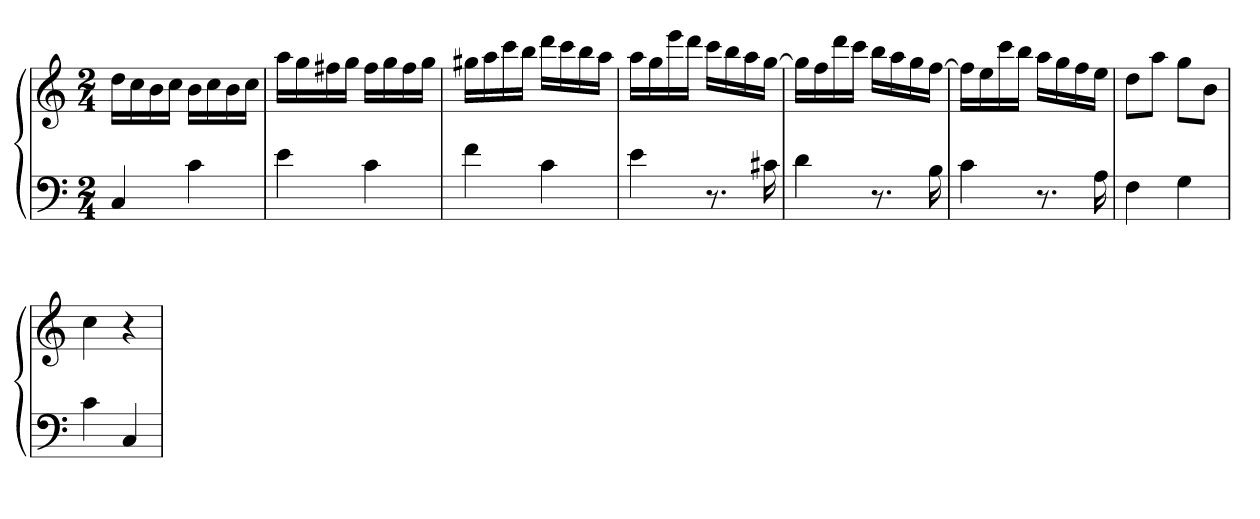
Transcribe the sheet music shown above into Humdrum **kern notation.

**kern	**kern
*part1	*part1
*staff2	*staff1
*M2/4	*M2/4
=	=
4C	16ddLL
.	16cc
.	16b
.	16ccJJ
4c	16bLL
.	16cc
.	16b
.	16ccJJ
=	=
4e	16aaLL
.	16gg
.	16ff#X
.	16ggJJ
4c	16ff#LL
.	16gg
.	16ff#
.	16ggJJ
=	=
4f	16gg#XLL
.	16aa
.	16ccc
.	16bbJJ
4c	16dddLL
.	16ccc
.	16bb
.	16aaJJ
=	=
4e	16aaLL
.	16gg
.	16eee
.	16dddJJ
8.r	16cccLL
.	16bb
.	16aa
16c#X	[16ggJJ
=	=
4d	16ggLL]
.	16ff
.	16ddd
.	16cccJJ
8.r	16bbLL
.	16aa
.	16gg
16B	[16ffJJ
=	=
4c	16ffLL]
.	16ee
.	16ccc
.	16bbJJ
8.r	16aaLL
.	16gg
.	16ff
16A	16eeJJ
=	=
4F	8ddL
.	8aaJ
4G	8ggL
.	8bJ
=	=
4c	4cc
4C	4r
=	=
*-	*-
